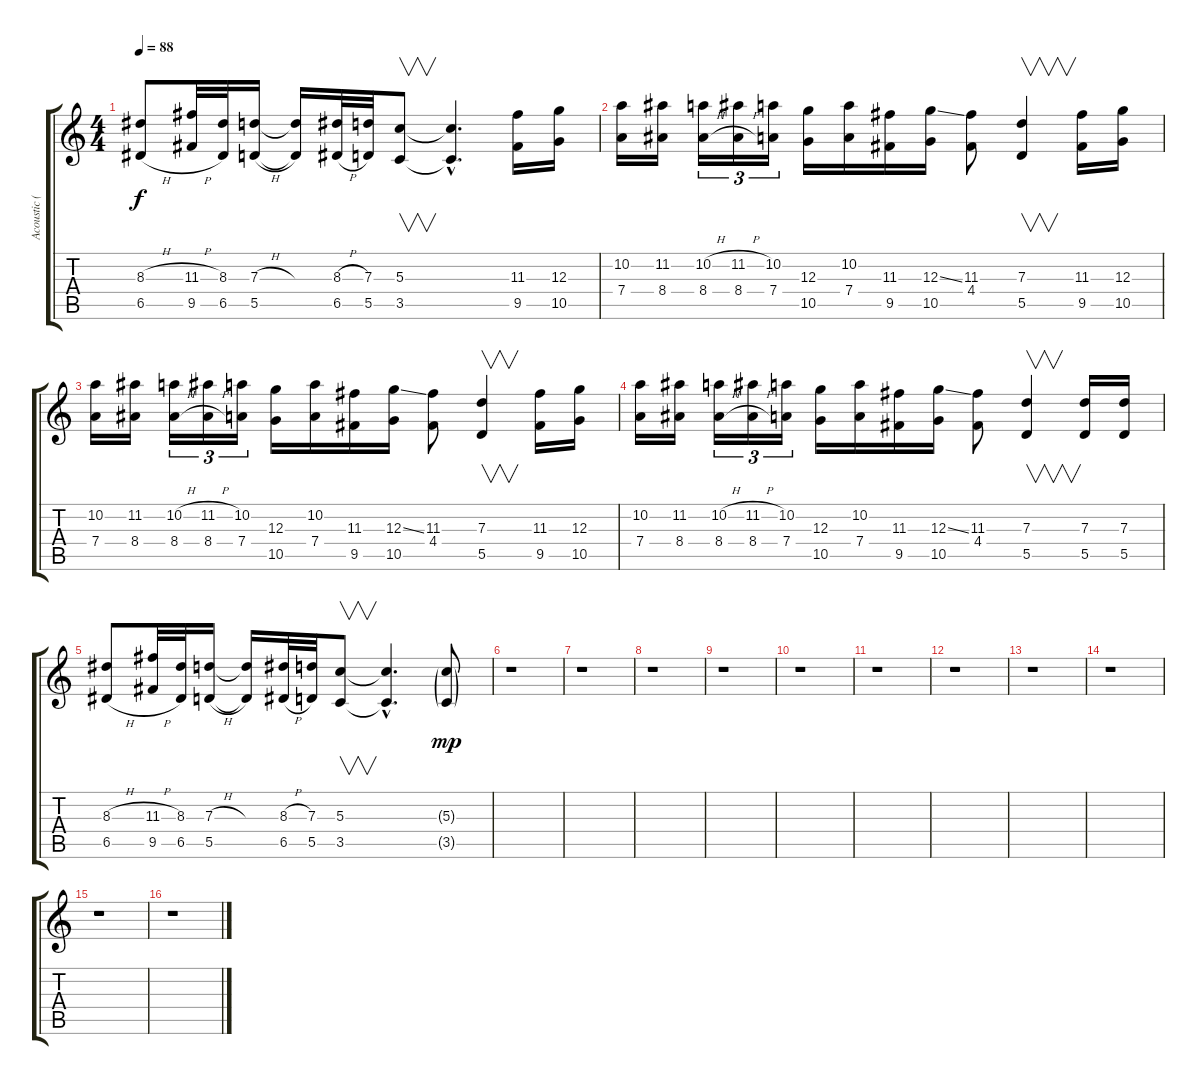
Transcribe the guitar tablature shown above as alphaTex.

\track ("Acoustic (Intro) / Rhythm / Lead" "Acoustic (") {instrument acousticguitarsteel}
\staff {score tabs}
\tuning (E4 B3 G3 D3 A2 D2) {hide}
\ts (4 4)
\tempo 88
\clef g2
\ks c
(8.3{h} 6.5{h}).8{dy f} (11.3{h} 9.5{h}).32 (8.3 6.5).32 (7.3{h} 5.5{h}).16 (7.3{t} 5.5{t}).16 (8.3{h} 6.5{h}).32 (7.3 5.5).32 (5.3 3.5).8{v} (5.3{hac t} 3.5{hac t}).4{d} (11.3 9.5).16 (12.3 10.5).16 |
(10.2 7.4).16 (11.2 8.4).16 (10.2{h} 8.4{h}).16{tu (3 2)} (11.2{h} 8.4{h}).16{tu (3 2)} (10.2 7.4).16{tu (3 2)} (12.3 10.5).16 (10.2 7.4).16 (11.3 9.5).16 (12.3{ss} 10.5).16 (11.3 4.4).8 (7.3 5.5).4{v} (11.3 9.5).16 (12.3 10.5).16 |
(10.2 7.4).16 (11.2 8.4).16 (10.2{h} 8.4{h}).16{tu (3 2)} (11.2{h} 8.4{h}).16{tu (3 2)} (10.2 7.4).16{tu (3 2)} (12.3 10.5).16 (10.2 7.4).16 (11.3 9.5).16 (12.3{ss} 10.5).16 (11.3 4.4).8 (7.3 5.5).4{v} (11.3 9.5).16 (12.3 10.5).16 |
(10.2 7.4).16 (11.2 8.4).16 (10.2{h} 8.4{h}).16{tu (3 2)} (11.2{h} 8.4{h}).16{tu (3 2)} (10.2 7.4).16{tu (3 2)} (12.3 10.5).16 (10.2 7.4).16 (11.3 9.5).16 (12.3{ss} 10.5).16 (11.3 4.4).8 (7.3 5.5).4{v} (7.3 5.5).16 (7.3 5.5).16 |
(8.3{h} 6.5{h}).8 (11.3{h} 9.5{h}).32 (8.3 6.5).32 (7.3{h} 5.5{h}).16 (7.3{t} 5.5{t}).16 (8.3{h} 6.5{h}).32 (7.3 5.5).32 (5.3 3.5).8{v} (5.3{hac t} 3.5{hac t}).4{d} (5.3{g} 3.5{g}).8{dy mp} |
r.1 |
r.1 |
r.1 |
r.1 |
r.1 |
r.1 |
r.1 |
r.1 |
r.1 |
r.1 |
r.1
